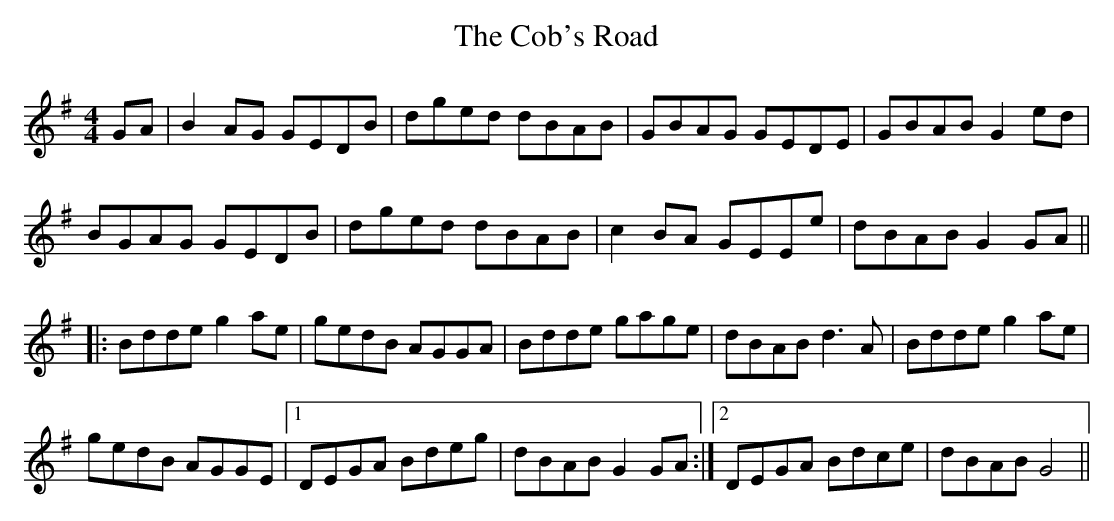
X:1
T: The Cob's Road
M: 4/4
L: 1/8
K: Gmaj
GA|B2AG GEDB|dged dBAB|GBAG GEDE|GBAB G2ed|
BGAG GEDB|dged dBAB|c2BA GEEe|dBAB G2GA||
|:Bdde g2ae|gedB AGGA|Bdde gage|dBAB d3A|Bdde g2ae|
gedB AGGE|1 DEGA Bdeg|dBAB G2GA:|2 DEGA Bdce|dBAB G4||
